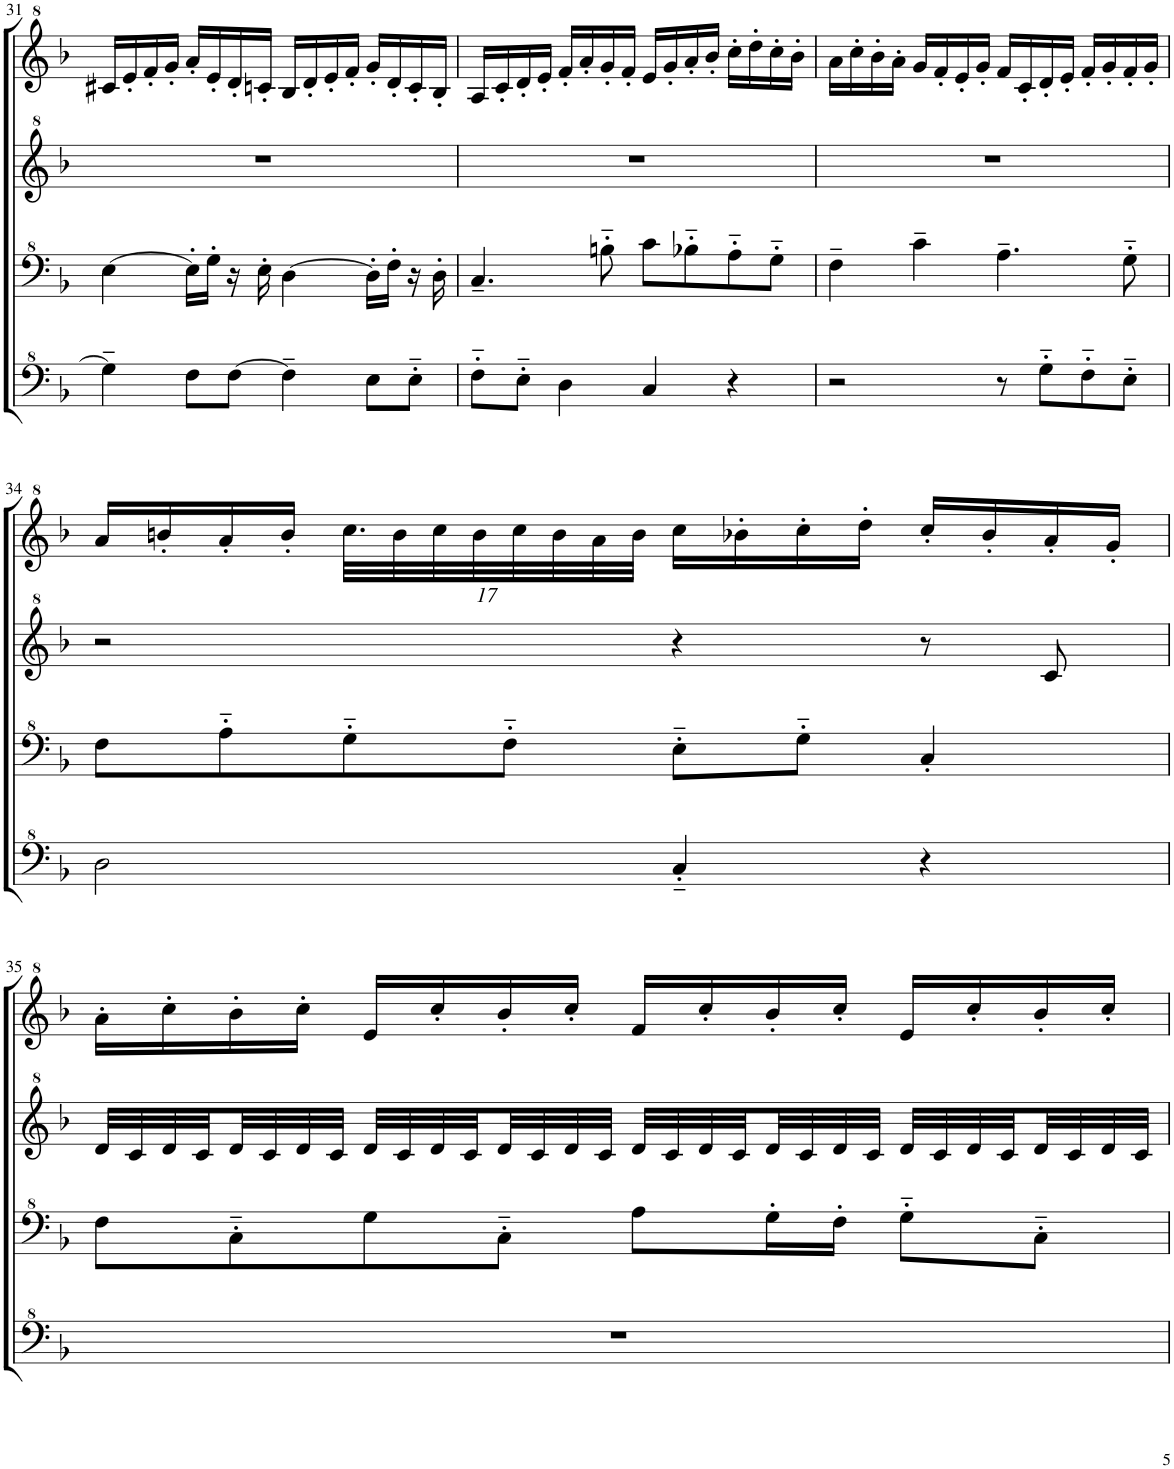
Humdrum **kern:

**kern	**kern	**kern	**kern
*part1	*part1	*part1	*part1
*staff4	*staff3	*staff2	*staff1
*I"Model III	*	*	*
!!LO:PB:g=z
*clefF^4	*clefF^4	*clefG^2	*clefG^2
*k[b-]	*k[b-]	*k[b-]	*k[b-]
*M4/4	*M4/4	*M4/4	*M4/4
=31	=31	=31	=31
4g~\]	[4e\	1r	16cc#X/LL
.	.	.	16ee'/
.	.	.	16ff'/
.	.	.	16gg'/JJ
8f\L	16e'\LL]	.	16aa'/LL
.	16g'\JJ	.	16ee'/
[8f\J	16r	.	16dd'/
.	16e'\	.	16ccn'/JJ
4f~\]	[4d\	.	16b-/LL
.	.	.	16dd'/
.	.	.	16ee'/
.	.	.	16ff'/JJ
8e\L	16d'\LL]	.	16gg'/LL
.	16f'\JJ	.	16dd'/
8e'~\J	16r	.	16cc'/
.	16d'\	.	16b-'/JJ
=32	=32	=32	=32
8f'~\L	4.c~/	1r	16a/LL
.	.	.	16cc'/
8e'~\J	.	.	16dd'/
.	.	.	16ee'/JJ
4d\	.	.	16ff'/LL
.	.	.	16aa'/
.	8bn'~\	.	16gg'/
.	.	.	16ff'/JJ
4c/	8cc\L	.	16ee/LL
.	.	.	16gg'/
.	8b-X'~\	.	16aa'/
.	.	.	16bb-'/JJ
4r	8a'~\	.	16ccc'\LL
.	.	.	16ddd'\
.	8g'~\J	.	16ccc'\
.	.	.	16bb-'\JJ
=33	=33	=33	=33
2r	4f~\	1r	16aa\LL
.	.	.	16ccc'\
.	.	.	16bb-'\
.	.	.	16aa'\JJ
.	4cc~\	.	16gg/LL
.	.	.	16ff'/
.	.	.	16ee'/
.	.	.	16gg'/JJ
8r	4.a~\	.	16ff/LL
.	.	.	16cc'/
8g'~\L	.	.	16dd'/
.	.	.	16ee'/JJ
8f'~\	.	.	16ff'/LL
.	.	.	16gg'/
8e'~\J	8g'~\	.	16ff'/
.	.	.	16gg'/JJ
!!LO:LB:g=z
=34	=34	=34	=34
2d\	8f\L	2r	16aa/LL
.	.	.	16bbn'/
.	8a'~\	.	16aa'/
.	.	.	16bb'/JJ
*	*	*	*Xbrackettup
.	8g'~\	.	34.ccc\LLL
.	.	.	34bb\
.	.	.	34ccc\
.	.	.	34bb\
.	8f'~\J	.	.
.	.	.	34ccc\
.	.	.	34bb\
.	.	.	34aa\
.	.	.	34bb\JJJ
4c'~/	8e'~\L	4r	16ccc\LL
.	.	.	16bb-X'\
.	8g'~\J	.	16ccc'\
.	.	.	16ddd'\JJ
4r	4c'/	8r	16ccc'/LL
.	.	.	16bb-'/
.	.	8cc/	16aa'/
.	.	.	16gg'/JJ
!!LO:LB:g=z
=35	=35	=35	=35
1r	8f\L	32dd/LLL	16aa'\LL
.	.	32cc/	.
.	.	32dd/	16ccc'\
.	.	32cc/	.
.	8c'~\	32dd/	16bb-'\
.	.	32cc/	.
.	.	32dd/	16ccc'\JJ
.	.	32cc/JJJ	.
.	8g\	32dd/LLL	16ee/LL
.	.	32cc/	.
.	.	32dd/	16ccc'/
.	.	32cc/	.
.	8c'~\J	32dd/	16bb-'/
.	.	32cc/	.
.	.	32dd/	16ccc'/JJ
.	.	32cc/JJJ	.
.	8a\L	32dd/LLL	16ff/LL
.	.	32cc/	.
.	.	32dd/	16ccc'/
.	.	32cc/	.
.	16g'\L	32dd/	16bb-'/
.	.	32cc/	.
.	16f'\JJ	32dd/	16ccc'/JJ
.	.	32cc/JJJ	.
.	8g'~\L	32dd/LLL	16ee/LL
.	.	32cc/	.
.	.	32dd/	16ccc'/
.	.	32cc/	.
.	8c'~\J	32dd/	16bb-'/
.	.	32cc/	.
.	.	32dd/	16ccc'/JJ
.	.	32cc/JJJ	.
=	=	=	=
*-	*-	*-	*-
